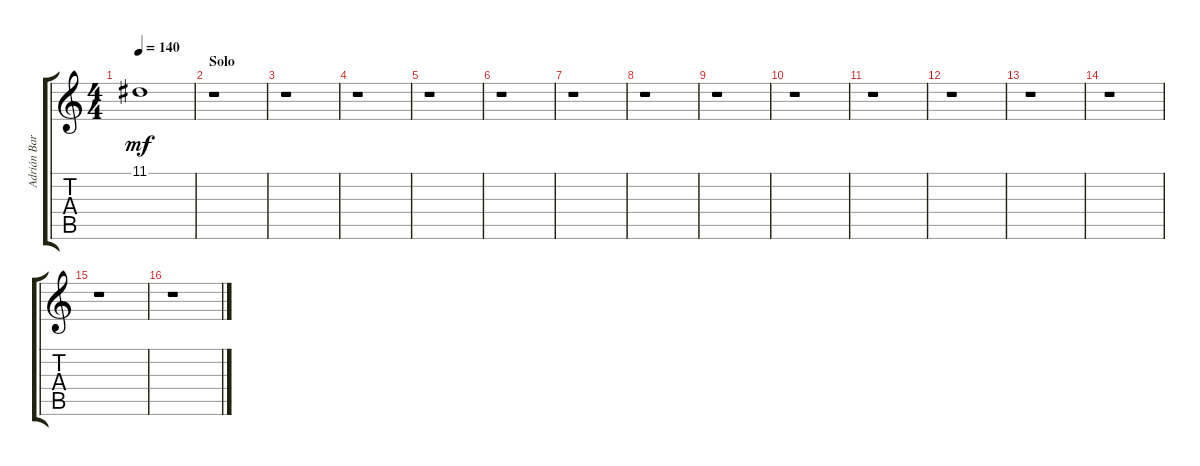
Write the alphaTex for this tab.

\track ("Adrián Barilari" "Adrián Bar") {instrument synthvoice}
\staff {score tabs}
\tuning (E4 B3 G3 D3 A2 E2) {hide}
\ts (4 4)
\tempo 140
\clef g2
\ks c
11.1.1{dy mf} |
\section ("" "Solo")
r.1 |
r.1 |
r.1 |
r.1 |
r.1 |
r.1 |
r.1 |
r.1 |
r.1 |
r.1 |
r.1 |
r.1 |
r.1 |
r.1 |
r.1
